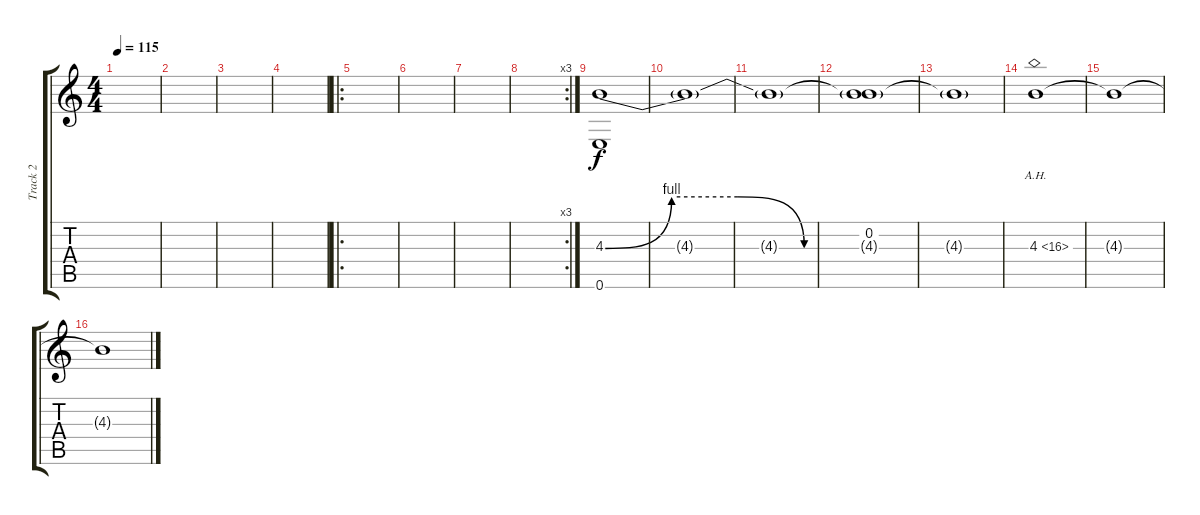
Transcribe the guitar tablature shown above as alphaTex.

\track ("Track 2" "Track 2") {instrument distortionguitar}
\staff {score tabs}
\tuning (E4 B3 G3 D3 A2 E2) {hide}
\ts (4 4)
\tempo 115
\clef g2
\ks c
|
|
|
|
\ro
|
|
|
\rc 3
|
(4.3{be (custom 0 0 10 4 20 4 30 0 60 0)} 0.6).1 |
4.3{t}.1 |
4.3{t}.1 |
(0.2 4.3{t}).1 |
4.3{t}.1 |
4.3{ah 12}.1{volume 9} |
4.3{t}.1{volume 6} |
4.3{t}.1{volume 3}
